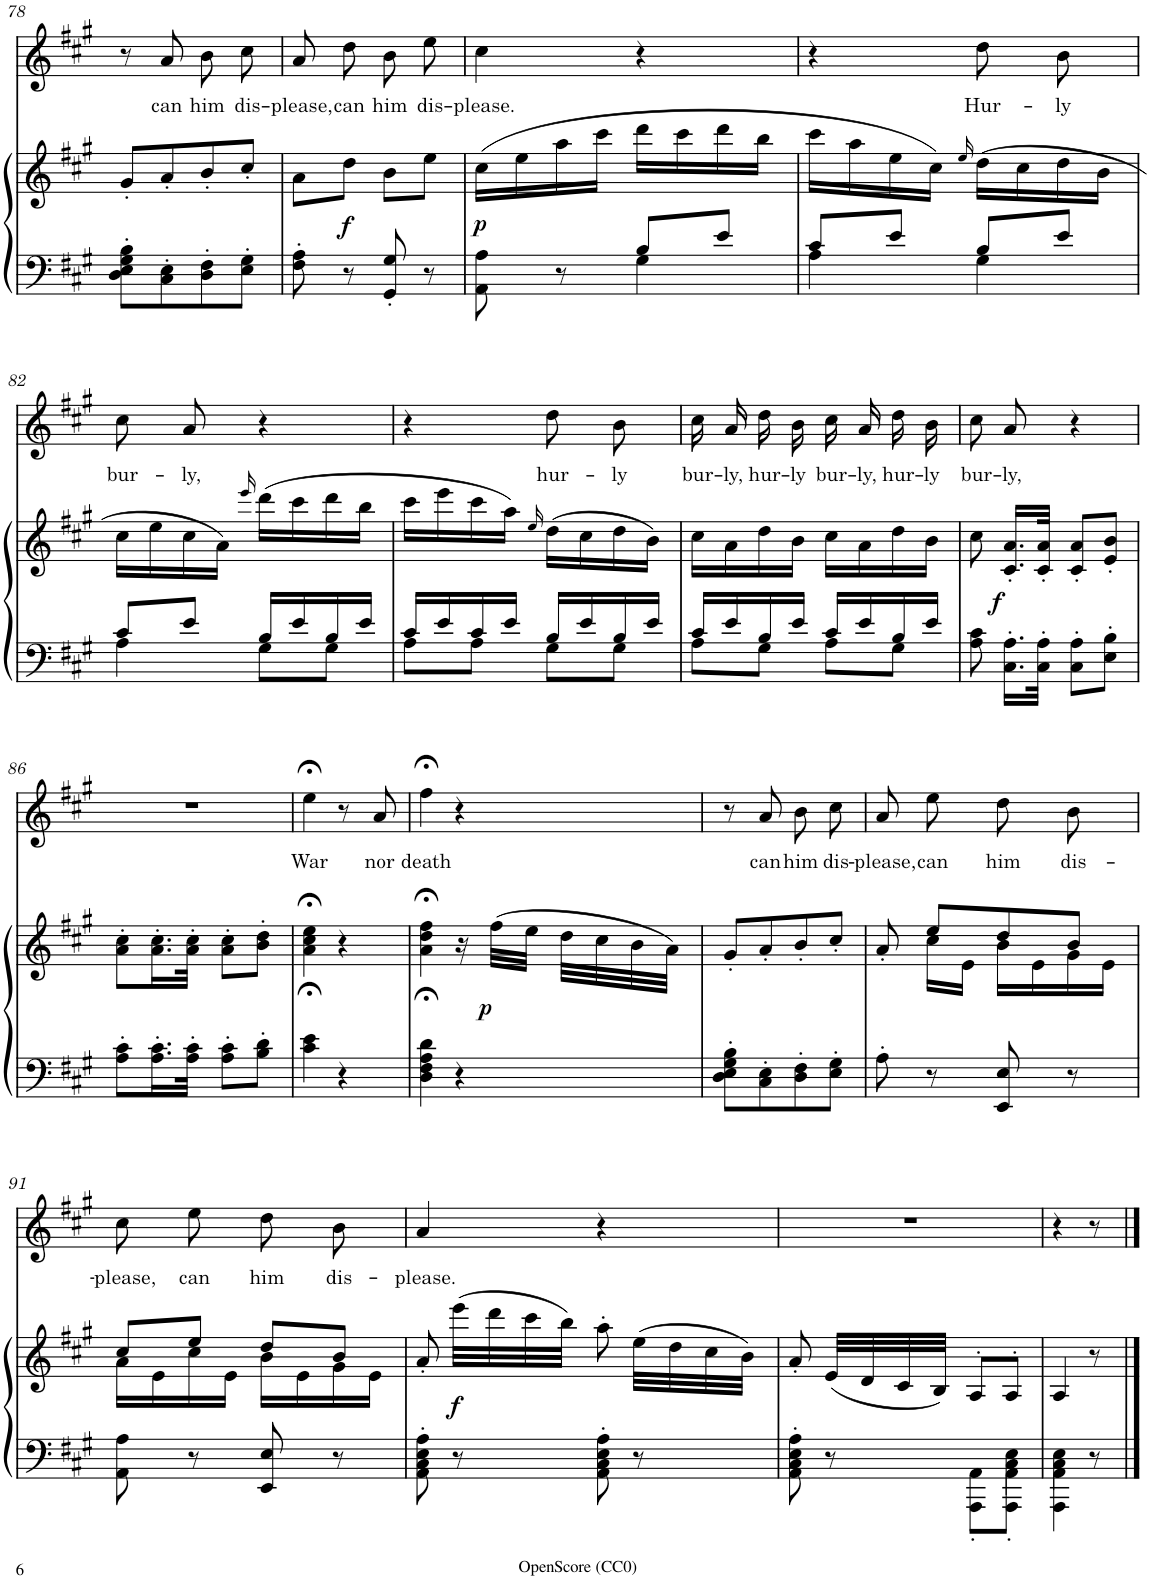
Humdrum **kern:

**kern	**kern	**dynam	**kern	**text
*part2	*part2	*part2	*part1	*part1
*staff3	*staff2	*staff2/3	*staff1	*staff1
*I"Piano	*	*	*I"Voice	*
*I'Pno	*	*	*	*
!!LO:PB:g=z
*clefF4	*clefG2	*	*clefG2	*
*k[f#c#g#]	*k[f#c#g#]	*	*k[f#c#g#]	*
*M2/4	*M2/4	*	*M2/4	*
=78	=78	=78	=78	=78
8D\' 8E\' 8G#\' 8B\'L	8g#'/L	.	8r	.
!	!	!	!	!LO:LY:b
8C#\' 8E\'	8a'/	.	8a/	can
!	!	!	!	!LO:LY:b
8D\' 8F#\'	8b'/	.	8b\L	him
!	!	!	!	!LO:LY:b
8E\' 8G#\'J	8cc#'/J	.	8cc#\J	dis-
=79	=79	=79	=79	=79
!	!	!	!	!LO:LY:b
8F#\' 8A\'	8a\L	.	8a\L	-please,
!	!	!LO:DY:b	!	!LO:LY:b
8r	8dd\J	f	8dd\J	can
!	!	!	!	!LO:LY:b
8GG#/' 8G#/'	8b\L	.	8b\L	him
!	!	!	!	!LO:LY:b
8r	8ee\J	.	8ee\J	dis-
=80	=80	=80	=80	=80
*^	*	*	*	*
!	!	!	!LO:DY:b	!	!LO:LY:b
8AA\ 8A\	4ryy	(16cc#\LL	p	4cc#\	-please.
.	.	16ee\	.	.	.
8r	.	16aa\	.	.	.
.	.	16ccc#\JJ	.	.	.
8B/L	4G#\	16ddd\LL	.	4r	.
.	.	16ccc#\	.	.	.
8e/J	.	16ddd\	.	.	.
.	.	16bb\JJ	.	.	.
=81	=81	=81	=81	=81	=81
8c#/L	4A\	16ccc#\LL	.	4r	.
.	.	16aa\	.	.	.
8e/J	.	16ee\	.	.	.
.	.	16cc#\JJ)	.	.	.
.	.	(>16qee/	.	.	.
!	!	!	!	!	!LO:LY:b
8B/L	4G#\	16dd\LL	.	8dd\L	Hur-
.	.	16cc#\	.	.	.
!	!	!	!	!	!LO:LY:b
8e/J	.	16dd\	.	8b\J	-ly
.	.	16b\JJ	.	.	.
!!LO:LB:g=z
=82	=82	=82	=82	=82	=82
!	!	!	!	!	!LO:LY:b
8c#/L	4A\	16cc#\LL	.	8cc#\L	bur-
.	.	16ee\	.	.	.
!	!	!	!	!	!LO:LY:b
8e/J	.	16cc#\	.	8a\J	-ly,
.	.	16a\JJ)	.	.	.
.	.	16qeee/	.	.	.
16B/LL	8G#\L	(16ddd\LL	.	4r	.
16e/	.	16ccc#\	.	.	.
16B/	8G#\J	16ddd\	.	.	.
16e/JJ	.	16bb\JJ	.	.	.
=83	=83	=83	=83	=83	=83
16c#/LL	8A\L	16ccc#\LL	.	4r	.
16e/	.	16eee\	.	.	.
16c#/	8A\J	16ccc#\	.	.	.
16e/JJ	.	16aa\JJ)	.	.	.
.	.	16qee/	.	.	.
!	!	!	!	!	!LO:LY:b
16B/LL	8G#\L	(16dd\LL	.	8dd\L	hur-
16e/	.	16cc#\	.	.	.
!	!	!	!	!	!LO:LY:b
16B/	8G#\J	16dd\	.	8b\J	-ly
16e/JJ	.	16b\JJ)	.	.	.
=84	=84	=84	=84	=84	=84
!	!	!	!	!	!LO:LY:b
16c#/LL	8A\L	16cc#\LL	.	16cc#\LL	bur-
!	!	!	!	!	!LO:LY:b
16e/	.	16a\	.	16a\J	-ly,
!	!	!	!	!	!LO:LY:b
16B/	8G#\J	16dd\	.	16dd\L	hur-
!	!	!	!	!	!LO:LY:b
16e/JJ	.	16b\JJ	.	16b\JJ	-ly
!	!	!	!	!	!LO:LY:b
16c#/LL	8A\L	16cc#\LL	.	16cc#\LL	bur-
!	!	!	!	!	!LO:LY:b
16e/	.	16a\	.	16a\J	-ly,
!	!	!	!	!	!LO:LY:b
16B/	8G#\J	16dd\	.	16dd\L	hur-
!	!	!	!	!	!LO:LY:b
16e/JJ	.	16b\JJ	.	16b\JJ	-ly
*v	*v	*	*	*	*
=85	=85	=85	=85	=85
!	!	!	!	!LO:LY:b
8A\ 8c#\	8cc#\	.	8cc#\L	bur-
!	!	!LO:DY:b	!	!LO:LY:b
16.C#\' 16.A\'LL	16.c#/' 16.a/'LL	f	8a\J	-ly,
32C#\' 32A\'JJk	32c#/' 32a/'JJk	.	.	.
8C#\' 8A\'L	8c#/' 8a/'L	.	4r	.
8E\' 8B\'J	8e/' 8b/'J	.	.	.
!!LO:LB:g=z
=86	=86	=86	=86	=86
8A\' 8c#\'L	8a\' 8cc#\'L	.	2r	.
16.A\' 16.c#\'L	16.a\' 16.cc#\'L	.	.	.
32A\' 32c#\'JJk	32a\' 32cc#\'JJk	.	.	.
8A\' 8c#\'L	8a\' 8cc#\'L	.	.	.
8B\' 8d\'J	8b\' 8dd\'J	.	.	.
=87	=87	=87	=87	=87
!	!	!	!	!LO:LY:b
4c#\;< 4e\;<	4a\;< 4cc#\;< 4ee\;<	.	4ee;<\	War
4r	4r	.	8r	.
!	!	!	!	!LO:LY:b
.	.	.	8a/	nor
=88	=88	=88	=88	=88
!	!	!	!	!LO:LY:b
4D\;< 4F#\;< 4A\;< 4d\;<	4a\;< 4dd\;< 4ff#\;<	.	4ff#;<\	death
4r	16r	.	4r	.
!	!	!LO:DY:b	!	!
.	(32ff#\LLL	p	.	.
.	32ee\JJJ	.	.	.
.	32dd\LLL	.	.	.
.	32cc#\	.	.	.
.	32b\	.	.	.
.	32a\JJJ)	.	.	.
=89	=89	=89	=89	=89
8D\' 8E\' 8G#\' 8B\'L	8g#'/L	.	8r	.
!	!	!	!	!LO:LY:b
8C#\' 8E\'	8a'/	.	8a/	can
!	!	!	!	!LO:LY:b
8D\' 8F#\'	8b'/	.	8b\L	him
!	!	!	!	!LO:LY:b
8E\' 8G#\'J	8cc#'/J	.	8cc#\J	dis-
=90	=90	=90	=90	=90
*	*^	*	*	*
!	!	!	!	!	!LO:LY:b
8A'\	8a'/	8ryy	.	8a\L	please,
!	!	!	!	!	!LO:LY:b
8r	8ee/L	16cc#\LL	.	8ee\J	can
.	.	16e\JJ	.	.	.
!	!	!	!	!	!LO:LY:b
8EE/ 8E/	8dd/	16b\LL	.	8dd\L	him
.	.	16e\	.	.	.
!	!	!	!	!	!LO:LY:b
8r	8b/J	16g#\	.	8b\J	dis-
.	.	16e\JJ	.	.	.
!!LO:LB:g=z
=91	=91	=91	=91	=91	=91
!	!	!	!	!	!LO:LY:b
8AA\ 8A\	8cc#/L	16a\LL	.	8cc#\L	-please,
.	.	16e\	.	.	.
!	!	!	!	!	!LO:LY:b
8r	8ee/J	16cc#\	.	8ee\J	can
.	.	16e\JJ	.	.	.
!	!	!	!	!	!LO:LY:b
8EE/ 8E/	8dd/L	16b\LL	.	8dd\L	him
.	.	16e\	.	.	.
!	!	!	!	!	!LO:LY:b
8r	8b/J	16g#\	.	8b\J	dis-
.	.	16e\JJ	.	.	.
=92	=92	=92	=92	=92	=92
!	!	!	!	!	!LO:LY:b
*	*v	*v	*	*	*
8AA\' 8C#\' 8E\' 8A\'	8a'/	.	4a/	-please.
!	!	!LO:DY:b	!	!
8r	(32eee\LLL	f	.	.
.	32ddd\	.	.	.
.	32ccc#\	.	.	.
.	32bb\JJJ)	.	.	.
8AA\' 8C#\' 8E\' 8A\'	8aa'\	.	4r	.
8r	(32ee\LLL	.	.	.
.	32dd\	.	.	.
.	32cc#\	.	.	.
.	32b\JJJ)	.	.	.
=93	=93	=93	=93	=93
*^	*	*	*	*
4.ryy	8AA\' 8C#\' 8E\' 8A\'	8a'/	.	2r	.
.	8r	(32e/LLL	.	.	.
.	.	32d/	.	.	.
.	.	32c#/	.	.	.
.	.	32B/JJJ)	.	.	.
.	8AAA\'< 8AA\'<L	8A'>/L	.	.	.
8C#\ 8E\	8AAA\'< 8AA\'<J	8A'/J	.	.	.
=94	=94	=94	=94	=94	=94
4C#\ 4E\	4AAA\ 4AA\	4A;</	.	4r	.
8ryy	8r	8r	.	8r	.
*v	*v	*	*	*	*
==	==	==	==	==
*-	*-	*-	*-	*-
